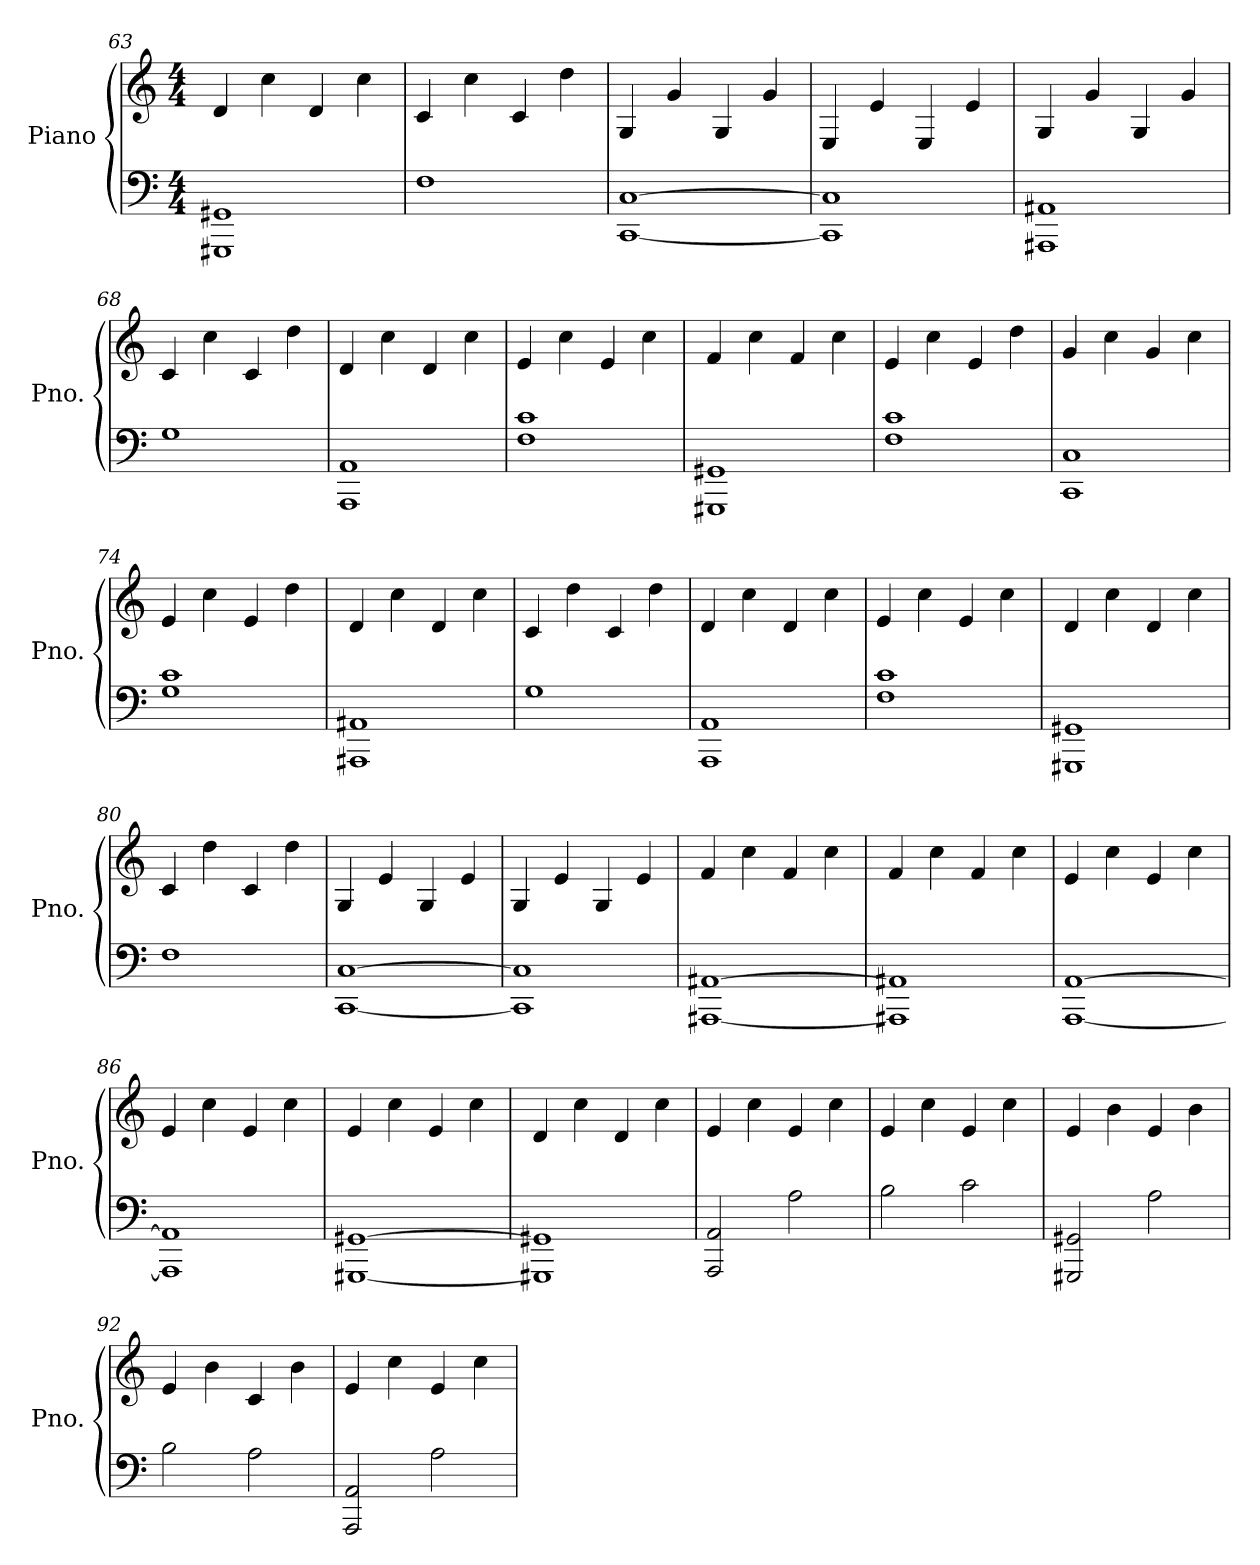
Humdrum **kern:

**kern	**kern
*part1	*part1
*staff2	*staff1
*I"Piano	*
*I'Pno.	*
*clefF4	*clefG2
*k[]	*k[]
*M4/4	*M4/4
=63	=63
1GGG#X 1GG#X	4d/
.	4cc\
.	4d/
.	4cc\
=64	=64
1F	4c/
.	4cc\
.	4c/
.	4dd\
=65	=65
[1CC [1C	4G/
.	4g/
.	4G/
.	4g/
=66	=66
1CC] 1C]	4E/
.	4e/
.	4E/
.	4e/
=67	=67
1AAA#X 1AA#X	4G/
.	4g/
.	4G/
.	4g/
=68	=68
1G	4c/
.	4cc\
.	4c/
.	4dd\
=69	=69
1AAA 1AA	4d/
.	4cc\
.	4d/
.	4cc\
=70	=70
1F 1c	4e/
.	4cc\
.	4e/
.	4cc\
!!LO:LB:g=z
=71	=71
1GGG#X 1GG#X	4f/
.	4cc\
.	4f/
.	4cc\
=72	=72
1F 1c	4e/
.	4cc\
.	4e/
.	4dd\
=73	=73
1CC 1C	4g/
.	4cc\
.	4g/
.	4cc\
=74	=74
1G 1c	4e/
.	4cc\
.	4e/
.	4dd\
=75	=75
1AAA#X 1AA#X	4d/
.	4cc\
.	4d/
.	4cc\
=76	=76
1G	4c/
.	4dd\
.	4c/
.	4dd\
=77	=77
1AAA 1AA	4d/
.	4cc\
.	4d/
.	4cc\
=78	=78
1F 1c	4e/
.	4cc\
.	4e/
.	4cc\
=79	=79
1GGG#X 1GG#X	4d/
.	4cc\
.	4d/
.	4cc\
!!LO:LB:g=z
=80	=80
1F	4c/
.	4dd\
.	4c/
.	4dd\
=81	=81
[1CC [1C	4G/
.	4e/
.	4G/
.	4e/
=82	=82
1CC] 1C]	4G/
.	4e/
.	4G/
.	4e/
=83	=83
[1AAA#X [1AA#X	4f/
.	4cc\
.	4f/
.	4cc\
=84	=84
1AAA#X] 1AA#X]	4f/
.	4cc\
.	4f/
.	4cc\
=85	=85
[1AAA [1AA	4e/
.	4cc\
.	4e/
.	4cc\
=86	=86
1AAA] 1AA]	4e/
.	4cc\
.	4e/
.	4cc\
=87	=87
[1GGG#X [1GG#X	4e/
.	4cc\
.	4e/
.	4cc\
=88	=88
1GGG#X] 1GG#X]	4d/
.	4cc\
.	4d/
.	4cc\
!!LO:LB:g=z
=89	=89
2AAA/ 2AA/	4e/
.	4cc\
2A\	4e/
.	4cc\
=90	=90
2B\	4e/
.	4cc\
2c\	4e/
.	4cc\
=91	=91
2GGG#X/ 2GG#X/	4e/
.	4b\
2A\	4e/
.	4b\
=92	=92
2B\	4e/
.	4b\
2A\	4c/
.	4b\
=93	=93
2AAA/ 2AA/	4e/
.	4cc\
2A\	4e/
.	4cc\
=	=
*-	*-
